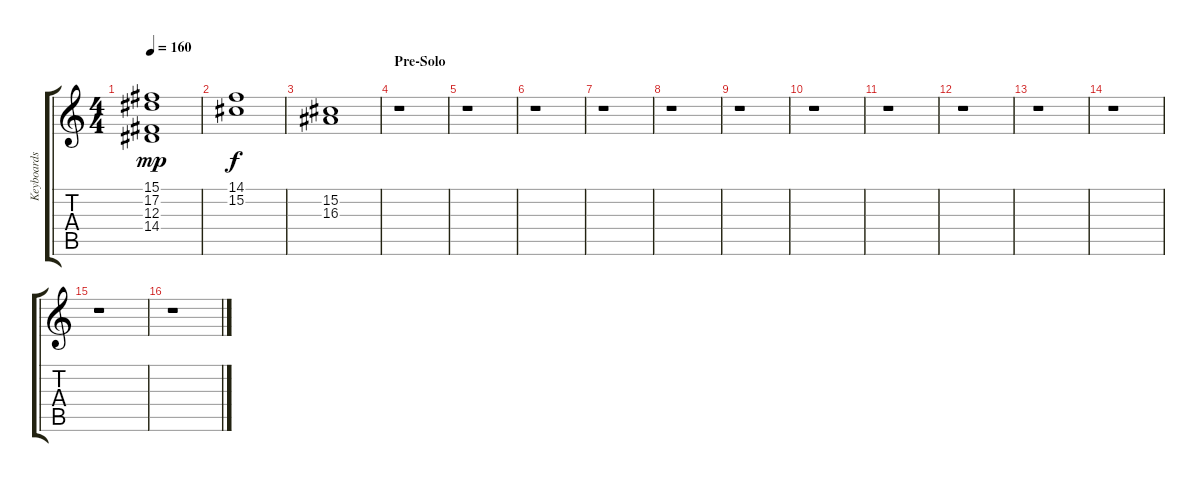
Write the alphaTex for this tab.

\track ("Keyboards" "Keyboards") {instrument stringensemble2}
\staff {score tabs}
\tuning (Eb4 Bb3 Gb3 Db3 Ab2 Eb2) {hide}
\ts (4 4)
\tempo 160
\clef g2
\ks c
(15.1 17.2 12.3{t} 14.4{t}).1{dy mp} |
(14.1 15.2).1{dy f} |
(15.2 16.3).1 |
\section ("" "Pre-Solo")
r.1 |
r.1 |
r.1 |
r.1 |
r.1 |
r.1 |
r.1 |
r.1 |
r.1 |
r.1 |
r.1 |
r.1 |
r.1
